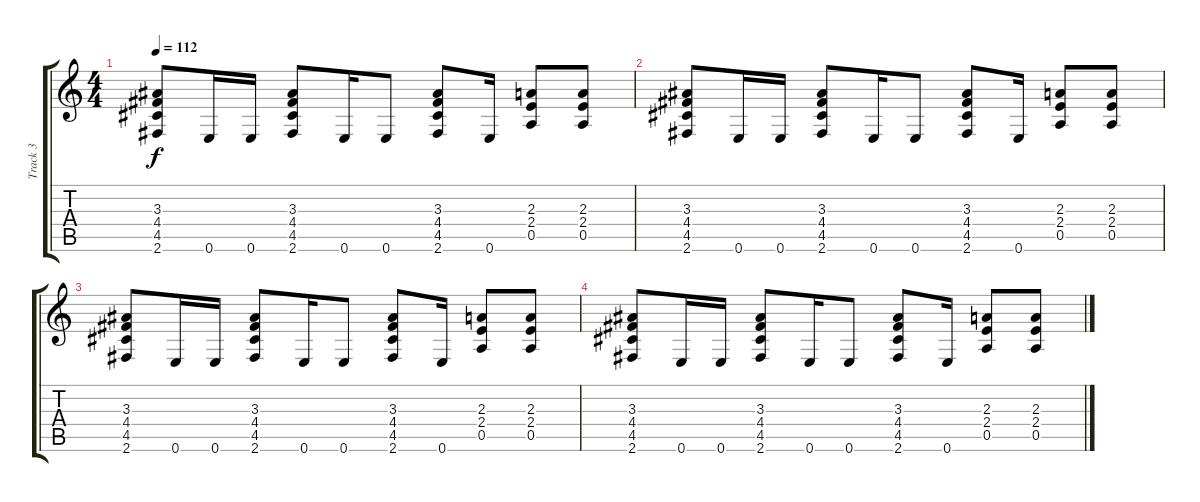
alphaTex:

\track ("Track 3" "Track 3") {instrument overdrivenguitar}
\staff {score tabs}
\tuning (E4 B3 G3 D3 A2 E2) {hide}
\ts (4 4)
\tempo 112
\clef g2
\ks c
(3.3 4.4 4.5 2.6).8{dy f} 0.6.16 0.6.16 (3.3 4.4 4.5 2.6).8 0.6.16 0.6.8 (3.3 4.4 4.5 2.6).8 0.6.16 (2.3 2.4 0.5).8 (2.3 2.4 0.5).8 |
(3.3 4.4 4.5 2.6).8 0.6.16 0.6.16 (3.3 4.4 4.5 2.6).8 0.6.16 0.6.8 (3.3 4.4 4.5 2.6).8 0.6.16 (2.3 2.4 0.5).8 (2.3 2.4 0.5).8 |
(3.3 4.4 4.5 2.6).8 0.6.16 0.6.16 (3.3 4.4 4.5 2.6).8 0.6.16 0.6.8 (3.3 4.4 4.5 2.6).8 0.6.16 (2.3 2.4 0.5).8 (2.3 2.4 0.5).8 |
(3.3 4.4 4.5 2.6).8 0.6.16 0.6.16 (3.3 4.4 4.5 2.6).8 0.6.16 0.6.8 (3.3 4.4 4.5 2.6).8 0.6.16 (2.3 2.4 0.5).8 (2.3 2.4 0.5).8
